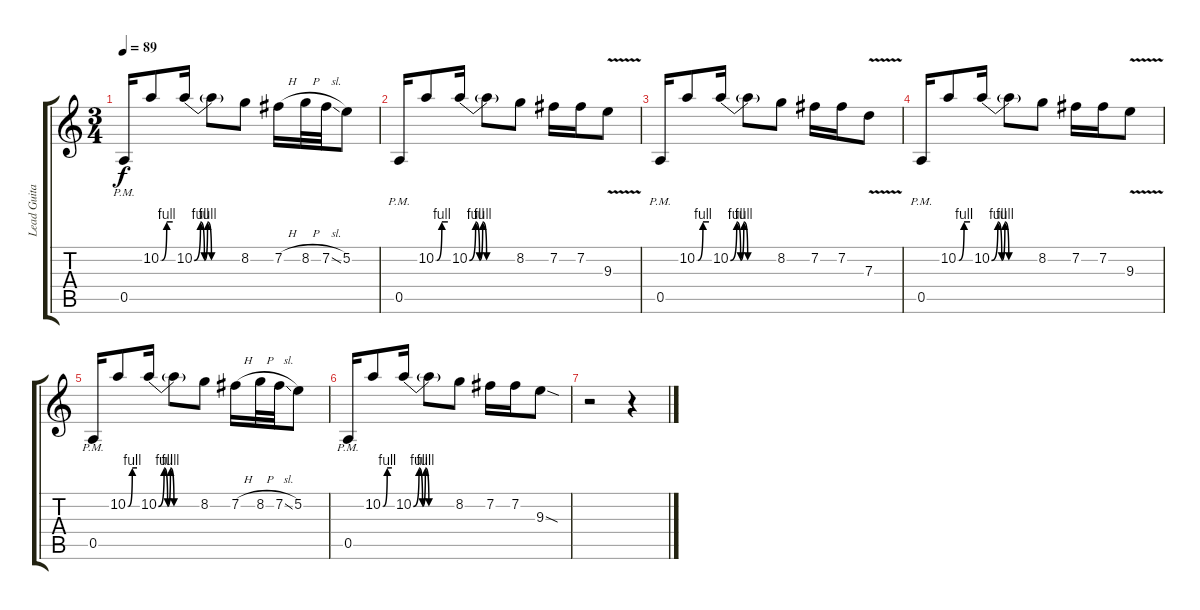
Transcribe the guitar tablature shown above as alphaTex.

\track ("Lead Guitar 2 (Distortion)" "Lead Guita") {instrument overdrivenguitar}
\staff {score tabs}
\tuning (E4 B3 G3 D3 A2 E2) {hide}
\ts (3 4)
\tempo 89
\clef g2
\ks c
0.5{pm}.16{dy f} 10.2{be (custom 0 0 5 0 30 4 60 4)}.8 10.2{be (custom 0 0 8 4 13 0 17 4 22 0 60 0)}.16 10.2{t}.8 8.2.8 7.2{h}.16 8.2{h}.32 7.2{sl}.32 5.2.8 |
0.5{pm}.16 10.2{be (custom 0 0 5 0 30 4 60 4)}.8 10.2{be (custom 0 0 8 4 13 0 17 4 22 0 60 0)}.16 10.2{t}.8 8.2.8 7.2.16 7.2.16 9.3{v}.8 |
0.5{pm}.16 10.2{be (custom 0 0 5 0 30 4 60 4)}.8 10.2{be (custom 0 0 8 4 13 0 17 4 22 0 60 0)}.16 10.2{t}.8 8.2.8 7.2.16 7.2.16 7.3{v}.8 |
0.5{pm}.16 10.2{be (custom 0 0 5 0 30 4 60 4)}.8 10.2{be (custom 0 0 8 4 13 0 17 4 22 0 60 0)}.16 10.2{t}.8 8.2.8 7.2.16 7.2.16 9.3{v}.8 |
0.5{pm}.16 10.2{be (custom 0 0 5 0 30 4 60 4)}.8 10.2{be (custom 0 0 8 4 13 0 17 4 22 0 60 0)}.16 10.2{t}.8 8.2.8 7.2{h}.16 8.2{h}.32 7.2{sl}.32 5.2.8 |
0.5{pm}.16 10.2{be (custom 0 0 5 0 30 4 60 4)}.8 10.2{be (custom 0 0 8 4 13 0 17 4 22 0 60 0)}.16 10.2{t}.8 8.2.8 7.2.16 7.2.16 9.3{sod}.8 |
r.2 r.4
